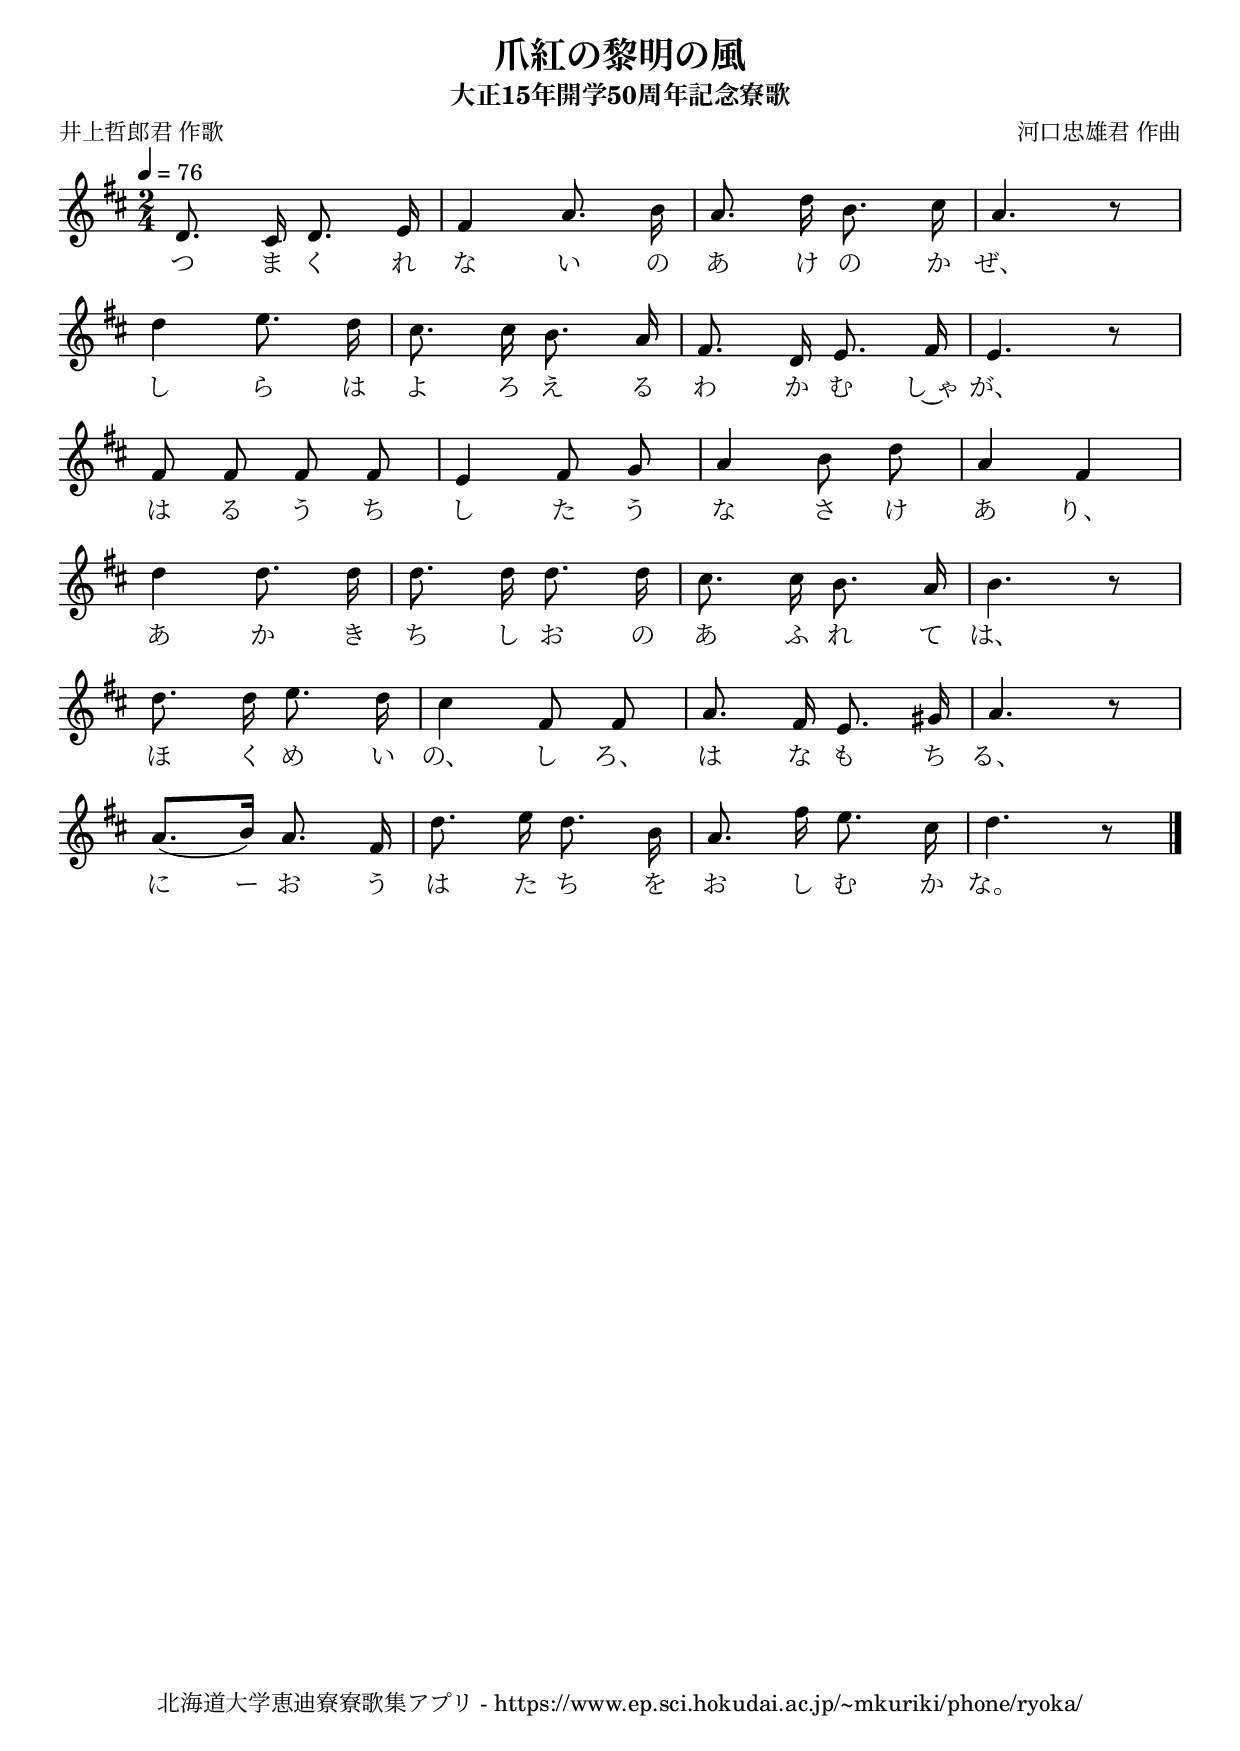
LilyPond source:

\version "2.18.2"

\paper {indent = 0}

\header {
  title = "爪紅の黎明の風"
  subtitle = "大正15年開学50周年記念寮歌"
  composer = "河口忠雄君 作曲"
  poet = "井上哲郎君 作歌"
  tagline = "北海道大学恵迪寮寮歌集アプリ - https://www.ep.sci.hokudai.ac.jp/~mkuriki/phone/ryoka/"
}


melody = \relative c'{
  \tempo 4 = 76
  \autoBeamOff
  \numericTimeSignature
  \override BreathingSign.text = \markup { \musicglyph #"scripts.upedaltoe" } % ブレスの記号指定
  \key d \major 
  \time 2/4
  \set melismaBusyProperties = #'()
  d8. cis16 d8. e16 |
  fis4 a8. b16 |
  a8. d16 b8. cis16 |
  a4. r8 | \break
  d4 e8. d16 |
  cis8. cis16 b8. a16 |
  fis8. d16 e8. fis16 |
  e4. r8 | \break
  fis8 fis8 fis8 fis8 |
  e4 fis8 g8 |
  a4 b8 d8 |
  a4 fis4 | \break
  d'4 d8. d16 |
  d8. d16 d8. d16 |
  cis8. cis16 b8. a16 |
  b4. r8 | \break
  d8. d16 e8. d16 |
   cis4 fis,8 fis8 |
   a8. fis16 e8. gis16 |
   a4. r8 | \break
   a8. [(b16)] a8. fis16 |
   d'8. e16 d8. b16 |
   a8. fis'16 e8. cis16 |
   d4. r8 |
  \bar "|." \break  
  
}

text = \lyricmode {
  つ ま く れ な い の あ け の か ぜ、
  し ら は よ ろ え る わ か む し~ゃ が、
  は る う ち し た う な さ け あ り、
  あ か き ち し お の あ ふ れ て は、
  ほ く め い の、 し ろ、 は な も ち る、
  に ー お う は た ち を お し む か な。
}

drum = \drummode{
  
}

\score {
  <<
    % ギターコード
    %{
    \new ChordNames \with {midiInstrument = #"acoustic guitar (nylon)"}{
      \set chordChanges = ##t
      \harmony
    }
    %}
    
    % メロディーライン
    \new Voice = "one"{\melody}
    % 歌詞
    \new Lyrics \lyricsto "one" \text
    % 太鼓
    % \new DrumStaff \with{
    %   \remove "Time_signature_engraver"
    %   drumStyleTable = #percussion-style
    %   \override StaffSymbol.line-count = #1
    %   \hide Stem
    % }
    % \drum
  >>
  
\midi {}
\layout {
  \context {
    \Score
    \remove "Bar_number_engraver"
  }
}

}


